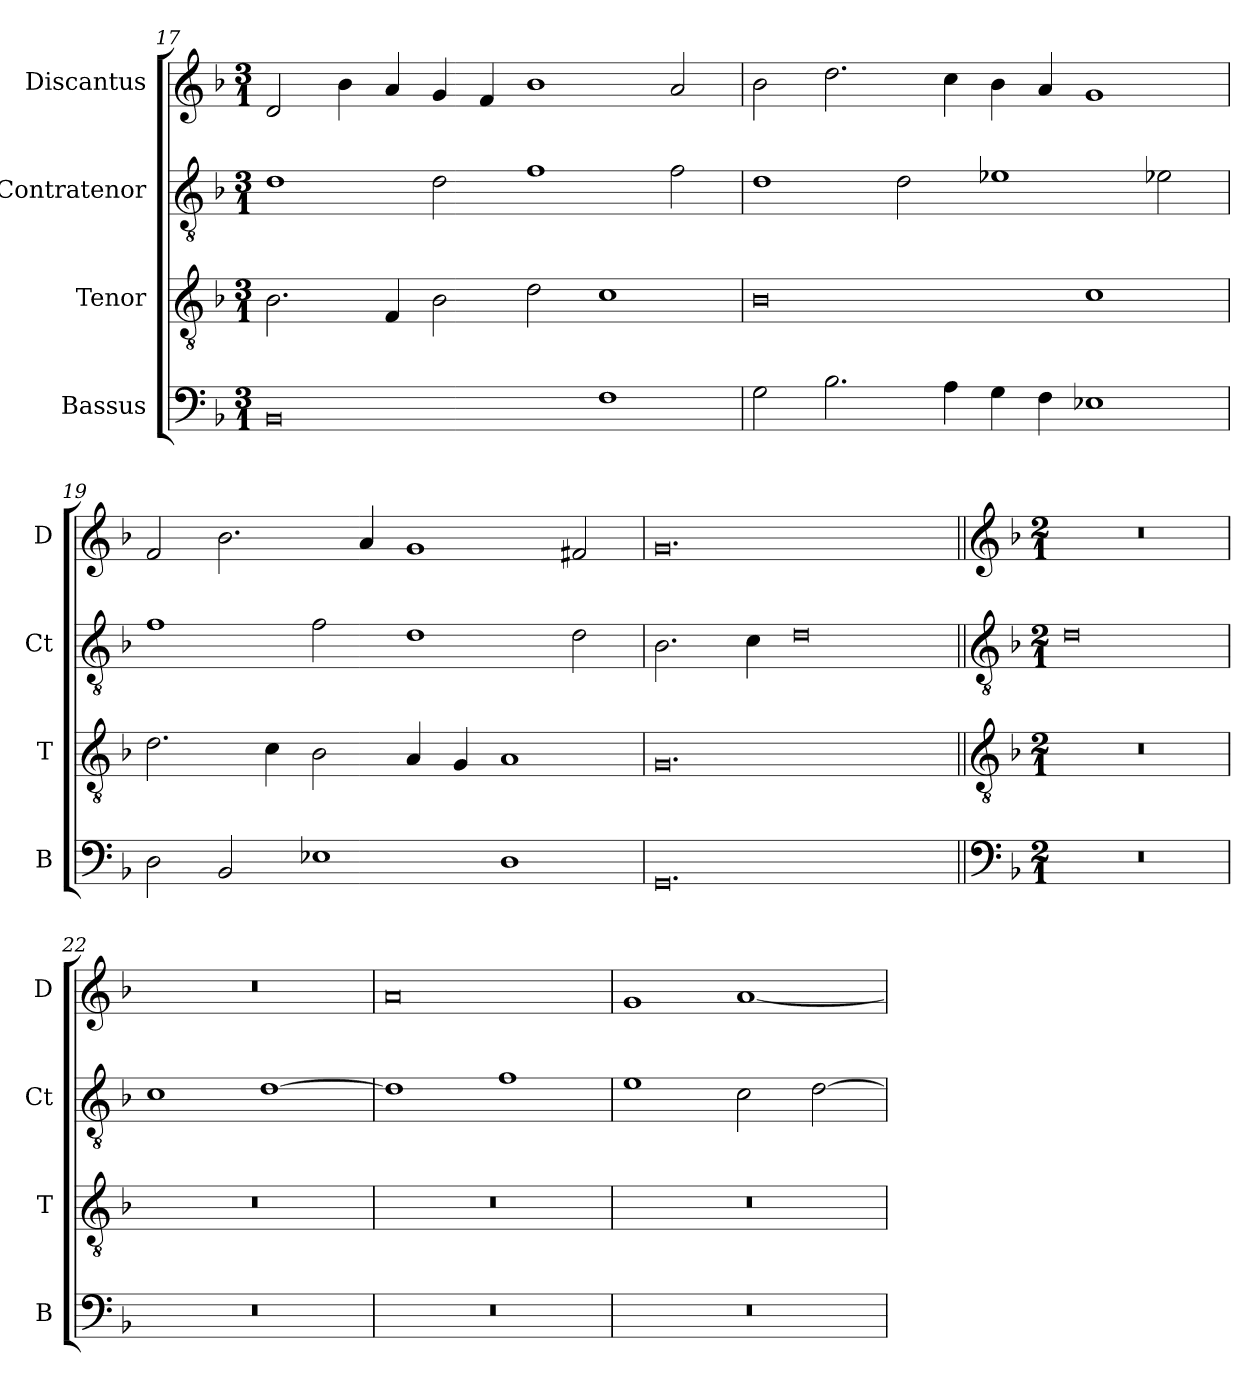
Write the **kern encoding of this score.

**kern	**kern	**kern	**kern
*part4	*part3	*part2	*part1
*staff4	*staff3	*staff2	*staff1
*I"Bassus	*I"Tenor	*I"Contratenor	*I"Discantus
*I'B	*I'T	*I'Ct	*I'D
*clefF4	*clefGv2	*clefGv2	*clefG2
*k[b-]	*k[b-]	*k[b-]	*k[b-]
*M3/1	*M3/1	*M3/1	*M3/1
=17	=17	=17	=17
0BB-	2.B-\	1d	2d/
.	.	.	4b-\
.	4F/	.	4a/
.	2B-\	2d\	4g/
.	.	.	4f/
.	2d\	1f	1b-
1F	1c	.	.
.	.	2f\	2a/
=18	=18	=18	=18
2G\	0B-	1d	2b-\
2.B-\	.	.	2.dd\
.	.	2d\	.
4A\	.	.	4cc\
4G\	.	1e-X	4b-\
4F\	.	.	4a/
1E-X	1c	.	1g
.	.	2e-X\	.
=19	=19	=19	=19
2D\	2.d\	1f	2f/
2BB-/	.	.	2.b-\
.	4c\	.	.
1E-X	2B-\	2f\	.
.	.	.	4a/
.	4A/	1d	1g
.	4G/	.	.
1D	1A	.	.
.	.	2d\	2f#X/
=20	=20	=20	=20
0.GG	0.G	2.B-\	0.g
.	.	4c\	.
.	.	0d	.
!!LO:LB:g=z
=21||	=21||	=21||	=21||
*clefF4	*clefGv2	*clefGv2	*clefG2
*k[b-]	*k[b-]	*k[b-]	*k[b-]
*M2/1	*M2/1	*M2/1	*M2/1
0r	0r	0d	0r
=22	=22	=22	=22
0r	0r	1c	0r
.	.	[1d	.
=23	=23	=23	=23
0r	0r	1d]	0a
.	.	1f	.
=24	=24	=24	=24
0r	0r	1e	1g
.	.	2c\	[1a
.	.	[2d\	.
=	=	=	=
*-	*-	*-	*-
